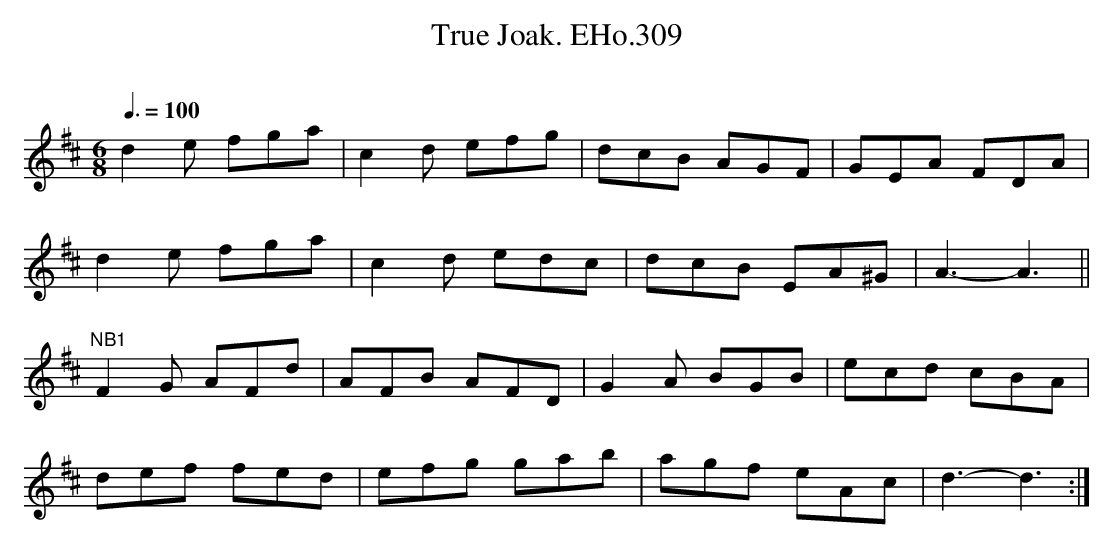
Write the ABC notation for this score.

X:1
T:True Joak. EHo.309
M:6/8
L:1/8
Q:3/8=100
O:
K:D
d2e fga | c2d efg | dcB AGF | GEA FDA |
d2e fga | c2d edc | dcB EA^G | A3-A3 ||
"NB1" F2G AFd | AFB AFD | G2A BGB | ecd cBA |
def fed | efg gab | agf eAc | d3-d3 :|
